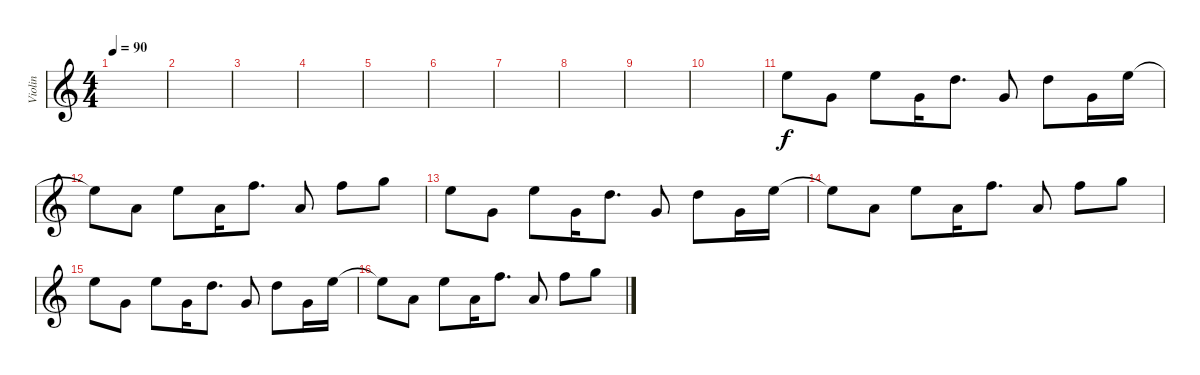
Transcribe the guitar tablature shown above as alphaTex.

\track ("Violin" "Violin") {instrument violin}
\staff {score}
\tuning (E4 B3 G3 D3 A2 E2) {hide}
\ts (4 4)
\tempo 90
\clef g2
\ks c
|
|
|
|
|
|
|
|
|
|
12.1.8 3.1.8 12.1.8 3.1.16 10.1.8{d} 3.1.8 10.1.8 3.1.16 12.1.16 |
12.1{t}.8 5.1.8 12.1.8 5.1.16 13.1.8{d} 5.1.8 13.1.8 15.1.8 |
12.1.8 3.1.8 12.1.8 3.1.16 10.1.8{d} 3.1.8 10.1.8 3.1.16 12.1.16 |
12.1{t}.8 5.1.8 12.1.8 5.1.16 13.1.8{d} 5.1.8 13.1.8 15.1.8 |
12.1.8 3.1.8 12.1.8 3.1.16 10.1.8{d} 3.1.8 10.1.8 3.1.16 12.1.16 |
12.1{t}.8 5.1.8 12.1.8 5.1.16 13.1.8{d} 5.1.8 13.1.8 15.1.8
